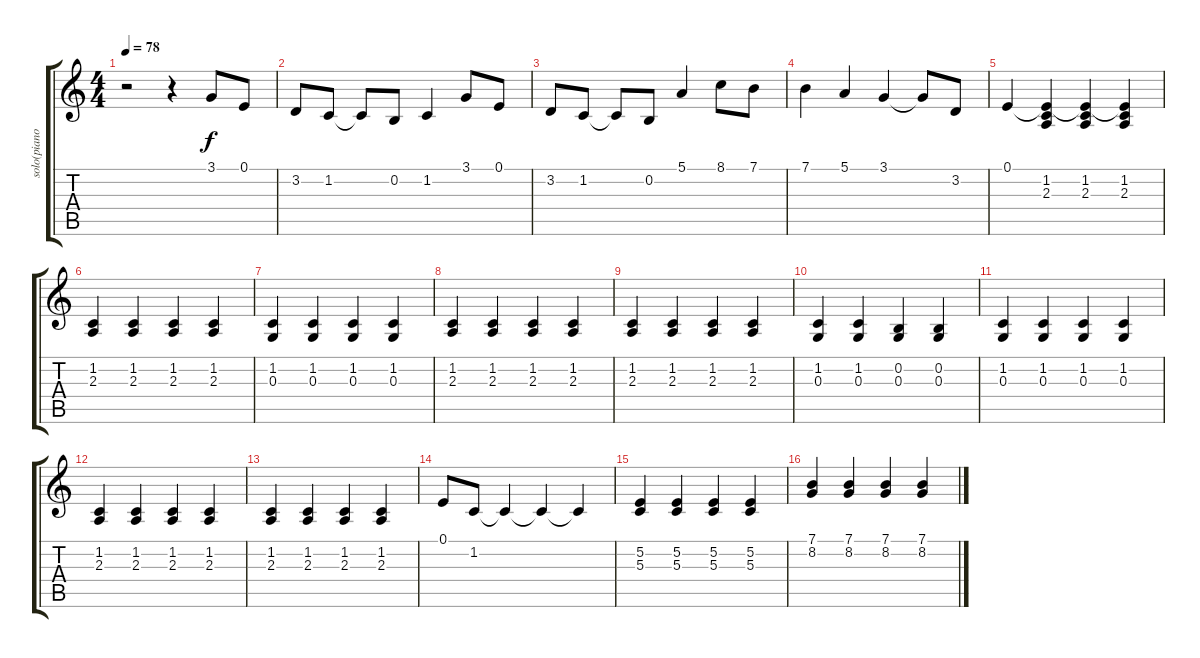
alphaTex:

\track ("solo(piano)" "solo(piano") {instrument acousticgrandpiano}
\staff {score tabs}
\tuning (E4 B3 G3 D3 A2 E2) {hide}
\ts (4 4)
\tempo 78
\clef g2
\ks c
r.2{dy f instrument acousticgrandpiano} r.4 3.1.8 0.1.8 |
3.2.8 1.2.8 1.2{t}.8 0.2.8 1.2.4 3.1.8 0.1.8 |
3.2.8 1.2.8 1.2{t}.8 0.2.8 5.1.4 8.1.8 7.1.8 |
7.1.4 5.1.4 3.1.4 3.1{t}.8 3.2.8 |
0.1.4 (0.1{t} 1.2 2.3).4 (0.1{t} 1.2 2.3).4 (0.1{t} 1.2 2.3).4 |
(1.2 2.3).4 (1.2 2.3).4 (1.2 2.3).4 (1.2 2.3).4 |
(1.2 0.3).4 (1.2 0.3).4 (1.2 0.3).4 (1.2 0.3).4 |
(1.2 2.3).4 (1.2 2.3).4 (1.2 2.3).4 (1.2 2.3).4 |
(1.2 2.3).4 (1.2 2.3).4 (1.2 2.3).4 (1.2 2.3).4 |
(1.2 0.3).4 (1.2 0.3).4 (0.2 0.3).4 (0.2 0.3).4 |
(1.2 0.3).4 (1.2 0.3).4 (1.2 0.3).4 (1.2 0.3).4 |
(1.2 2.3).4 (1.2 2.3).4 (1.2 2.3).4 (1.2 2.3).4 |
(1.2 2.3).4 (1.2 2.3).4 (1.2 2.3).4 (1.2 2.3).4 |
0.1.8 1.2.8 1.2{t}.4 1.2{t}.4 1.2{t}.4 |
(5.2 5.3).4 (5.2 5.3).4 (5.2 5.3).4 (5.2 5.3).4 |
(7.1 8.2).4 (7.1 8.2).4 (7.1 8.2).4 (7.1 8.2).4
